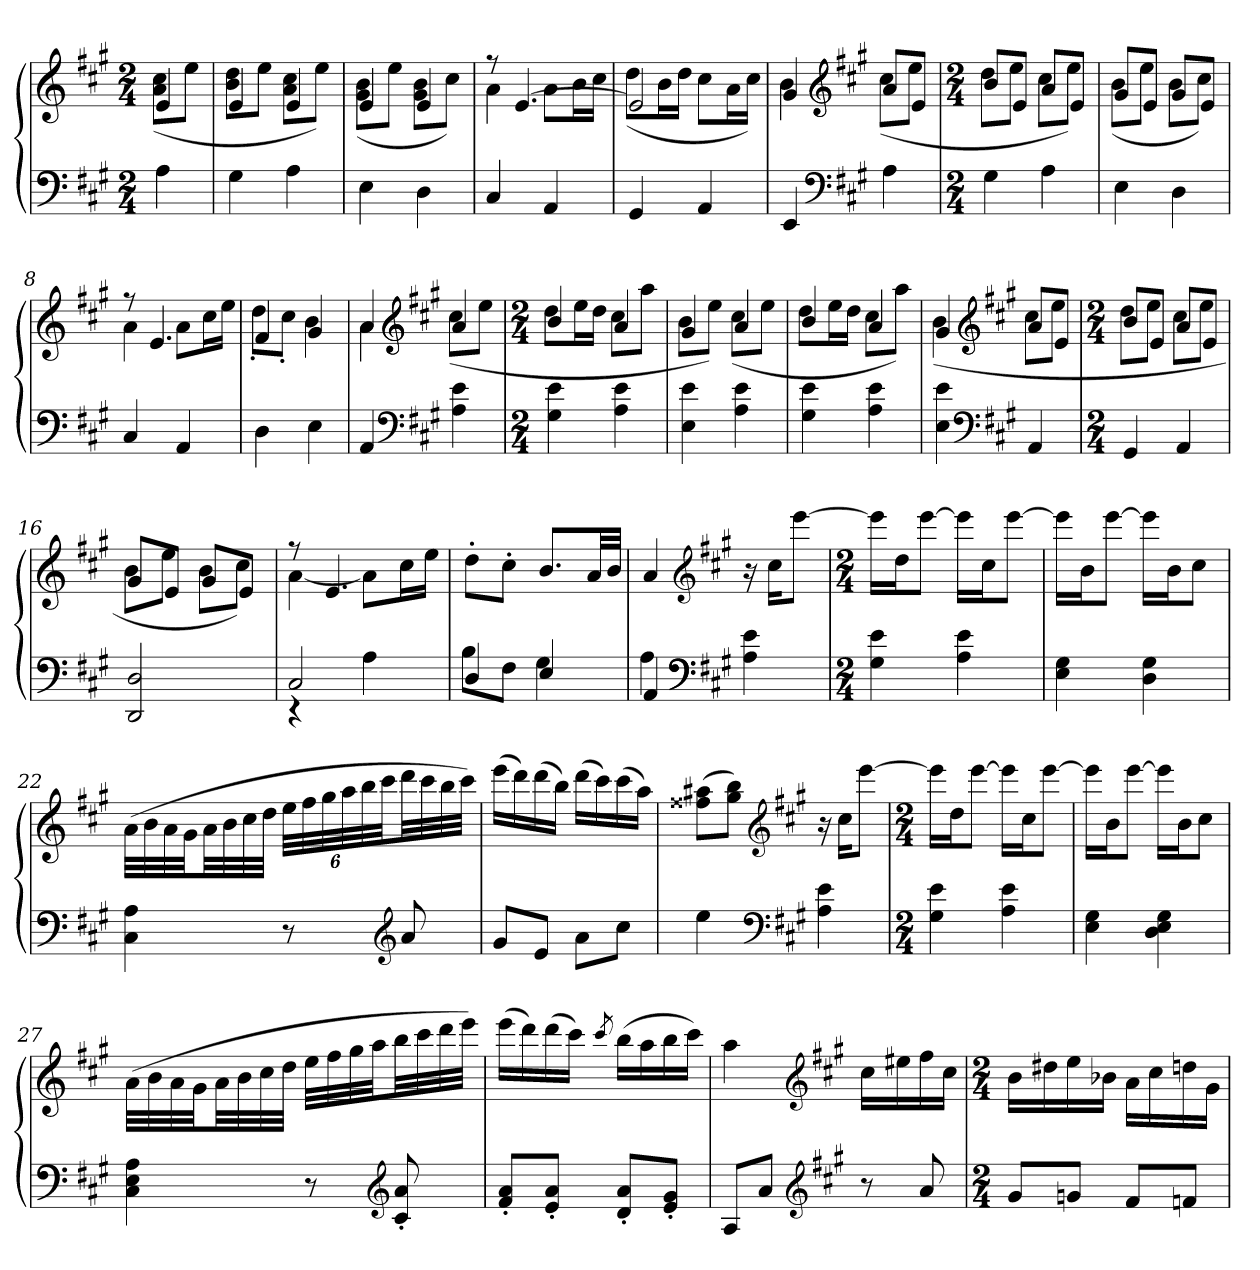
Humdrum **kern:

**kern	**kern
*part1	*part1
*staff2	*staff1
*clefF4	*clefG2
*k[f#c#g#]	*k[f#c#g#]
*A:	*A:
*M2/4	*M2/4
=	=
*	*^
4A	4e	(8a 8cc#L
.	.	8eeJ
=1	=1	=1
4G#	4e	8b 8ddL
.	.	8eeJ
4A	4e	8a 8cc#L
.	.	8eeJ)
=2	=2	=2
4E	4e	(8g# 8bL
.	.	8eeJ
4D	4e	8g# 8bL
.	.	8cc#J)
=3	=3	=3
4C#	8r	4a
.	[4.e	.
4AA	.	8aL
.	.	16bL
.	.	16cc#JJ
=4	=4	=4
4GG#	2e]	(8ddL
.	.	16bL
.	.	16ddJJ
4AA	.	8cc#L
.	.	16aL
.	.	16cc#JJ)
=5	=5	=5
4EE	4g#	4b
*clefF4	*clefG2	*
*k[f#c#g#]	*k[f#c#g#]	*
*A:	*A:	*
4A	8aL	(8cc#L
.	8eJ	8eeJ
=6	=6	=6
*M2/4	*M2/4	*
4G#	8bL	8ddL
.	8eJ	8eeJ
4A	8aL	8cc#L
.	8eJ	8eeJ)
=7	=7	=7
4E	8g#L	(8bL
.	8eJ	8eeJ
4D	8g#L	8bL
.	8eJ	8cc#J)
=8	=8	=8
4C#	8r	4a
.	4.e	.
4AA	.	8aL
.	.	16cc#L
.	.	16eeJJ
=9	=9	=9
4D	4f#	8dd'L
.	.	8cc#'J
4E	4g#	4b
=10	=10	=10
4AA	4a	4a
*clefF4	*clefG2	*
*k[f#c#g#]	*k[f#c#g#]	*
*A:	*A:	*
4A 4e	4a	(8cc#L
.	.	8eeJ
=11	=11	=11
*M2/4	*M2/4	*
4G# 4e	4b	8ddL
.	.	16eeL
.	.	16ddJJ
4A 4e	4a	8cc#L
.	.	8aaJ
=12	=12	=12
4E 4e	4g#	8bL
.	.	8eeJ)
4A 4e	4a	(8cc#L
.	.	8eeJ
=13	=13	=13
4G# 4e	4b	8ddL
.	.	16eeL
.	.	16ddJJ
4A 4e	4a	8cc#L
.	.	8aaJ)
=14	=14	=14
4E 4e	4g#	(4b
*clefF4	*clefG2	*
*k[f#c#g#]	*k[f#c#g#]	*
*A:	*A:	*
4AA	8aL	8cc#L
.	8eJ	8eeJ
=15	=15	=15
*M2/4	*M2/4	*
4GG#	8bL	8ddL
.	8eJ	8eeJ
4AA	8aL	8cc#L
.	8eJ	8eeJ
=16	=16	=16
2DD 2D	8g#L	8bL
.	8eJ	8eeJ
.	8g#L	8bL
.	8eJ	8cc#J)
=17	=17	=17
*^	*	*
2C#	4r	8r	[4a
.	.	4.e	.
.	4A	.	8aL]
.	.	.	16cc#L
.	.	.	16eeJJ
*	*	*v	*v
=18	=18	=18
4D	8BL	8dd'L
.	8F#J	8cc#'J
4E	4G#	8.bL
.	.	32aLL
.	.	32bJJJ
=19	=19	=19
4AA	4A	4a
*clefF4	*	*clefG2
*k[f#c#g#]	*	*k[f#c#g#]
*A:	*	*A:
4A 4e	4ryy	16r
.	.	16cc#KL
.	.	[8eeeJ
*v	*v	*
=20	=20
*M2/4	*M2/4
4G# 4e	16eeeLL]
.	16ddJ
.	[8eeeJ
4A 4e	16eeeLL]
.	16cc#J
.	[8eeeJ
=21	=21
4E 4G#	16eeeLL]
.	16bJ
.	[8eeeJ
4D 4G#	16eeeLL]
.	16bJ
.	8cc#J
=22	=22
4C# 4A	(32aLLL
.	32b
.	32a
.	32g#JJ
.	32aLL
.	32b
.	32cc#
.	32ddJJJ
8r	48eeLLL
.	48ff#
.	48gg#
.	48aa
.	48bb
.	48ccc#JJ
*clefG2	*
8a	32dddLL
.	32ccc#
.	32bb
.	32ccc#JJJ)
=23	=23
8g#L	(16eeeLL
.	16ddd)
8eJ	(16ddd
.	16bbJJ)
8aL	(16dddLL
.	16ccc#)
8cc#J	(16ccc#
.	16aaJJ)
=24	=24
4ee	(8ff##X 8aa#XL
.	8gg# 8bbJ)
*clefF4	*clefG2
*k[f#c#g#]	*k[f#c#g#]
*A:	*A:
4A 4e	16r
.	16cc#KL
.	[8eeeJ
=25	=25
*M2/4	*M2/4
4G# 4e	16eeeLL]
.	16ddJ
.	[8eeeJ
4A 4e	16eeeLL]
.	16cc#J
.	[8eeeJ
=26	=26
4E 4G#	16eeeLL]
.	16bJ
.	[8eeeJ
4D 4E 4G#	16eeeLL]
.	16bJ
.	8cc#J
=27	=27
4C# 4E 4A	(32aLLL
.	32b
.	32a
.	32g#JJ
.	32aLL
.	32b
.	32cc#
.	32ddJJJ
8r	32eeLLL
.	32ff#
.	32gg#
.	32aaJJ
*clefG2	*
8c#' 8a'	32bbLL
.	32ccc#
.	32ddd
.	32eeeJJJ)
=28	=28
8f#' 8a'L	(16eeeLL
.	16ddd)
8e' 8a'J	(16ddd
.	16ccc#JJ)
.	8qccc#
8d' 8a'L	(16bbLL
.	16aa
8e' 8g#'J	16bb
.	16ccc#JJ)
=29	=29
8AL	4aa
8aJ	.
*clefG2	*clefG2
*k[f#c#g#]	*k[f#c#g#]
*A:	*A:
8r	16cc#LL
.	16ee#X
8a	16ff#
.	16cc#JJ
=30	=30
*M2/4	*M2/4
8g#L	16bLL
.	16dd#X
8gnJ	16ee
.	16b-XJJ
8f#L	16aLL
.	16cc#
8fnJ	16ddn
.	16g#JJ
=	=
*-	*-
